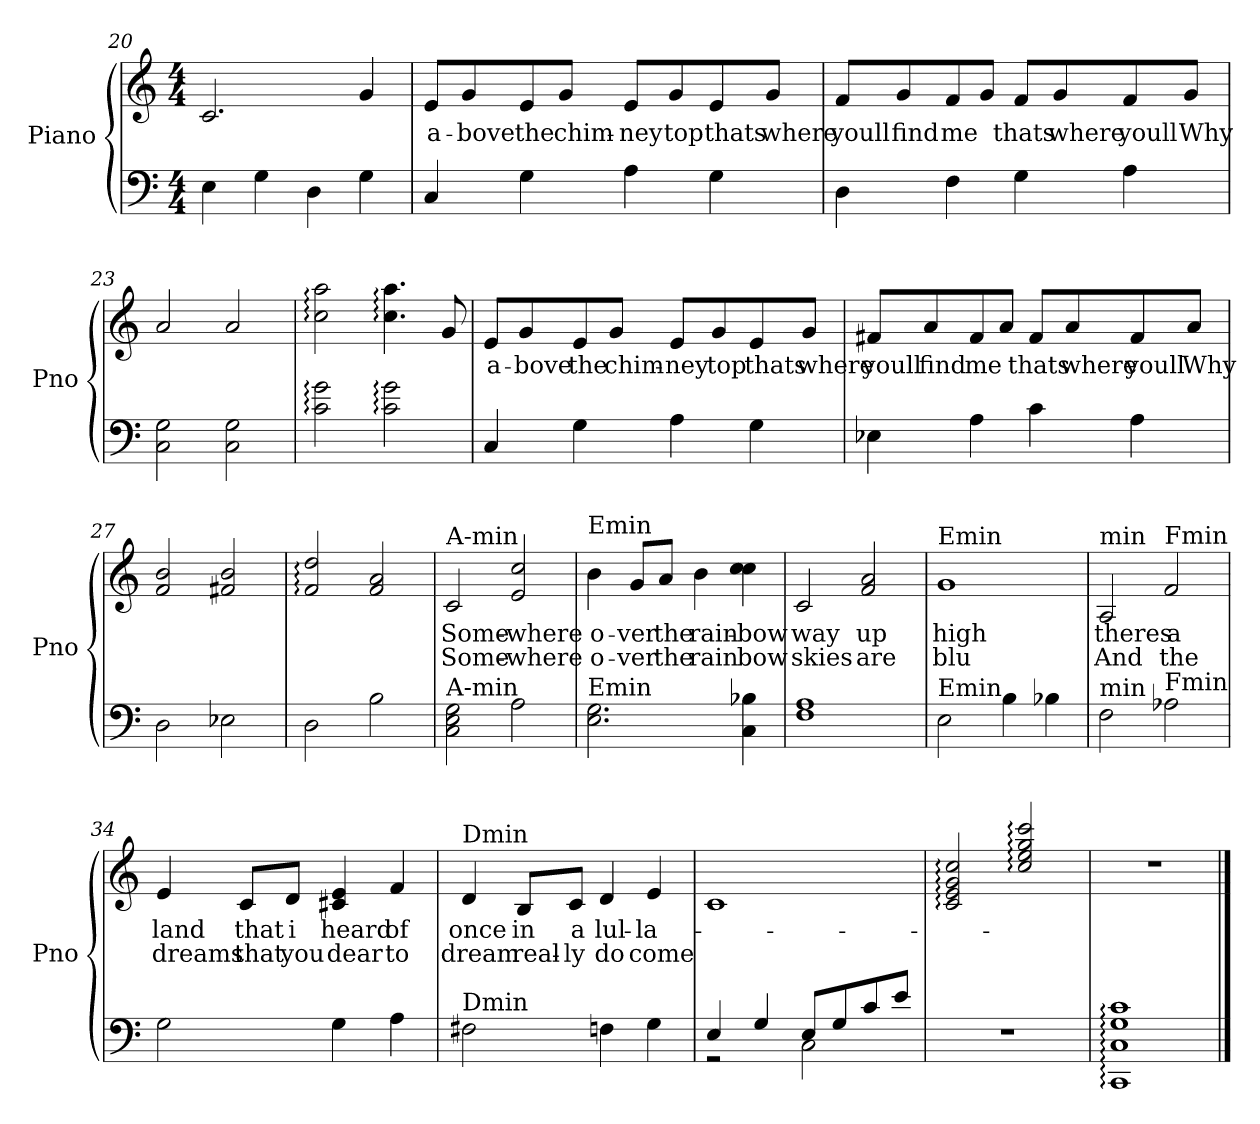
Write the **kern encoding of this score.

**kern	**kern	**text	**text
*part1	*part1	*part1	*part1
*staff2	*staff1	*staff1	*staff1
*I"Piano	*	*	*
*I'Pno	*	*	*
*clefF4	*clefG2	*	*
*k[]	*k[]	*	*
*C:	*C:	*	*
*M4/4	*M4/4	*	*
=20	=20	=20	=20
4E\	2.c/	.	.
4G\	.	.	.
4D\	.	.	.
4G\	4g/	.	.
!!LO:LB:g=z
=21	=21	=21	=21
4C/	8e/L	a-	.
.	8g/	-bove	.
4G\	8e/	the	.
.	8g/J	chim-	.
4A\	8e/L	-ney	.
.	8g/	top	.
4G\	8e/	thats	.
.	8g/J	where	.
=22	=22	=22	=22
4D\	8f/L	youll	.
.	8g/	find	.
4F\	8f/	me	.
.	8g/J	.	.
4G\	8f/L	thats	.
.	8g/	where	.
4A\	8f/	youll	.
.	8g/J	Why	.
=23	=23	=23	=23
2C\ 2G\	2a/	.	.
2C\ 2G\	2a/	.	.
!!LO:PB:g=z
=24	=24	=24	=24
2c\: 2g\:	2cc\: 2aa\:	.	.
2c\: 2g\:	4.cc\: 4.aa\:	.	.
.	8g/	.	.
=25	=25	=25	=25
4C/	8e/L	a-	.
.	8g/	-bove	.
4G\	8e/	the	.
.	8g/J	chim-	.
4A\	8e/L	-ney	.
.	8g/	top	.
4G\	8e/	thats	.
.	8g/J	where	.
!!LO:LB:g=z
=26	=26	=26	=26
4E-X\	8f#X/L	youll	.
.	8a/	find	.
4A\	8f#/	me	.
.	8a/J	.	.
4c\	8f#/L	thats	.
.	8a/	where	.
4A\	8f#/	youll	.
.	8a/J	Why	.
=27	=27	=27	=27
2D\	2f/ 2b/	.	.
2E-X\	2f#X/ 2b/	.	.
=28	=28	=28	=28
2D\	2f/: 2dd/:	.	.
2B\	2f/ 2a/	.	.
=29	=29	=29	=29
!	!LO:TX:a:t=A-min	!	!
!LO:TX:a:t=A-min	!	!	!
2C\ 2E\ 2G\	2c/	Some-	Some-
2A\	2e/ 2cc/	-where	-where
=30	=30	=30	=30
!	!LO:TX:a:t=Emin	!	!
!LO:TX:a:t=Emin	!	!	!
2.E\ 2.G\	4b\	o-	o-
.	8g/L	-ver	-ver
.	8a/J	the	the
.	4b\	rain-	rain
4C\ 4B-X\	4cc\ 4cc\	-bow	bow
!!LO:LB:g=z
=31	=31	=31	=31
1F 1A	2c/	way	skies
.	2f/ 2a/	up	are
=32	=32	=32	=32
!	!LO:TX:a:t=Emin	!	!
!LO:TX:a:t=Emin	!	!	!
2E\	1g	high	blu
4B\	.	.	.
4B-X\	.	.	.
=33	=33	=33	=33
!	!LO:TX:a:t=min	!	!
!LO:TX:a:t=min	!	!	!
2F\	2A/	theres	And
!	!LO:TX:a:t=Fmin	!	!
!LO:TX:a:t=Fmin	!	!	!
2A-X\	2f/	a	the
=34	=34	=34	=34
2G\	4e/	land	dreams
.	8c/L	that	that
.	8d/J	i	you
4G\	4c#X/ 4e/	heard	dear
4A\	4f/	of	to
=35	=35	=35	=35
!	!LO:TX:a:t=Dmin	!	!
!LO:TX:a:t=Dmin	!	!	!
2F#X\	4d/	once	dream
.	8B/L	in	real-
.	8c/J	a	-ly
4Fn\	4d/	lul-	do
4G\	4e/	-la-	come
!!LO:LB:g=z
=36	=36	=36	=36
*^	*	*	*
4E/	2r	1c	.	.
4G/	.	.	.	.
8E/L	2C\	.	.	.
8G/	.	.	.	.
8c/	.	.	.	.
8e/J	.	.	.	.
*v	*v	*	*	*
=37	=37	=37	=37
1r	2c/: 2e/: 2g/: 2cc/:	.	.
.	2cc/: 2ee/: 2gg/: 2ccc/:	.	.
=38	=38	=38	=38
1CC: 1C: 1G: 1c:	1r	.	.
==	==	==	==
*-	*-	*-	*-
